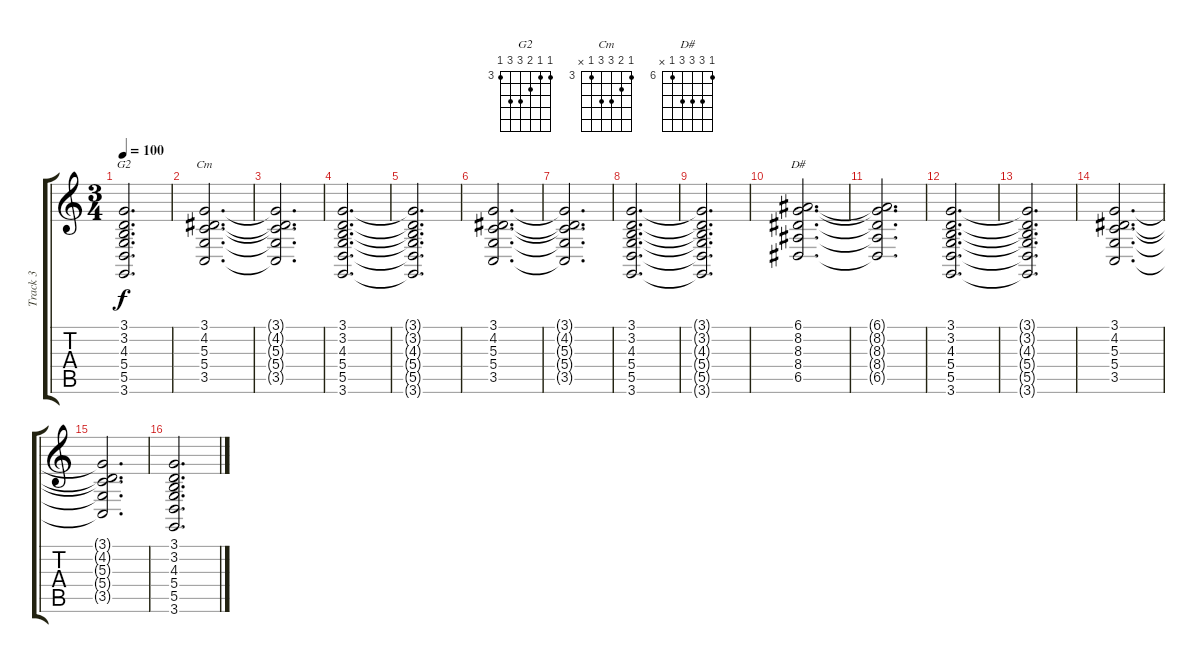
\track ("Track 3" "Track 3") {instrument stringensemble1}
\staff {score tabs}
\tuning (E4 B3 G3 D3 A2 E2) {hide}
\chord ("G2" 3 3 4 5 5 3) {firstfret 3}
\chord ("Cm" 3 4 5 5 3 x) {firstfret 3}
\chord ("D#" 6 8 8 8 6 x) {firstfret 6}
\ts (3 4)
\tempo 100
\clef g2
\ks c
(3.1{t} 3.2{t} 4.3{t} 5.4{t} 5.5{t} 3.6{t}).2{d ch "G2" dy f} |
(3.1 4.2 5.3 5.4 3.5).2{d ch "Cm"} |
(3.1{t} 4.2{t} 5.3{t} 5.4{t} 3.5{t}).2{d} |
(3.1 3.2 4.3 5.4 5.5 3.6).2{d} |
(3.1{t} 3.2{t} 4.3{t} 5.4{t} 5.5{t} 3.6{t}).2{d} |
(3.1 4.2 5.3 5.4 3.5).2{d} |
(3.1{t} 4.2{t} 5.3{t} 5.4{t} 3.5{t}).2{d} |
(3.1 3.2 4.3 5.4 5.5 3.6).2{d} |
(3.1{t} 3.2{t} 4.3{t} 5.4{t} 5.5{t} 3.6{t}).2{d} |
(6.1 8.2 8.3 8.4 6.5).2{d ch "D#"} |
(6.1{t} 8.2{t} 8.3{t} 8.4{t} 6.5{t}).2{d} |
(3.1 3.2 4.3 5.4 5.5 3.6).2{d} |
(3.1{t} 3.2{t} 4.3{t} 5.4{t} 5.5{t} 3.6{t}).2{d} |
(3.1 4.2 5.3 5.4 3.5).2{d} |
(3.1{t} 4.2{t} 5.3{t} 5.4{t} 3.5{t}).2{d} |
(3.1 3.2 4.3 5.4 5.5 3.6).2{d}
